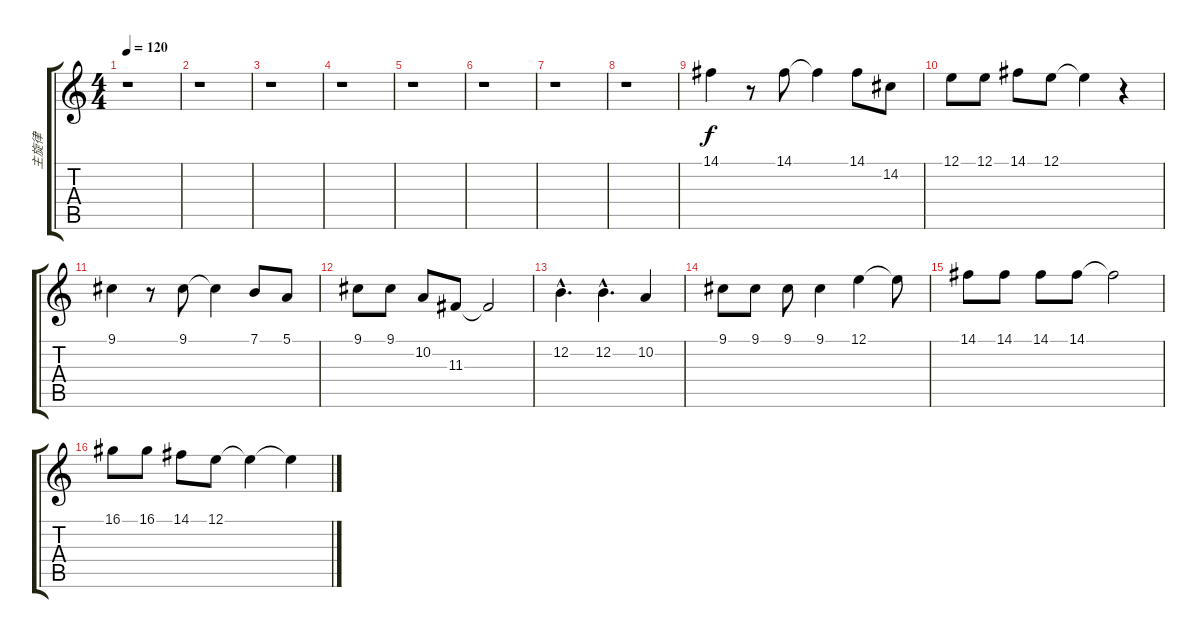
\track ("主旋律" "主旋律") {instrument choiraahs}
\staff {score tabs}
\tuning (E4 B3 G3 D3 A2 E2) {hide}
\ts (4 4)
\tempo 120
\clef g2
\ks c
r.1{dy f} |
r.1 |
r.1 |
r.1 |
r.1 |
r.1 |
r.1 |
r.1 |
14.1.4 r.8 14.1.8 14.1{t}.4 14.1.8 14.2.8 |
12.1.8 12.1.8 14.1.8 12.1.8 12.1{t}.4 r.4 |
9.1.4 r.8 9.1.8 9.1{t}.4 7.1.8 5.1.8 |
9.1.8 9.1.8 10.2.8 11.3.8 11.3{t}.2 |
12.2{hac}.4{d} 12.2{hac}.4{d} 10.2.4 |
9.1.8 9.1.8 9.1.8 9.1.4 12.1.4 12.1{t}.8 |
14.1.8 14.1.8 14.1.8 14.1.8 14.1{t}.2 |
16.1.8 16.1.8 14.1.8 12.1.8 12.1{t}.4 12.1{t}.4
